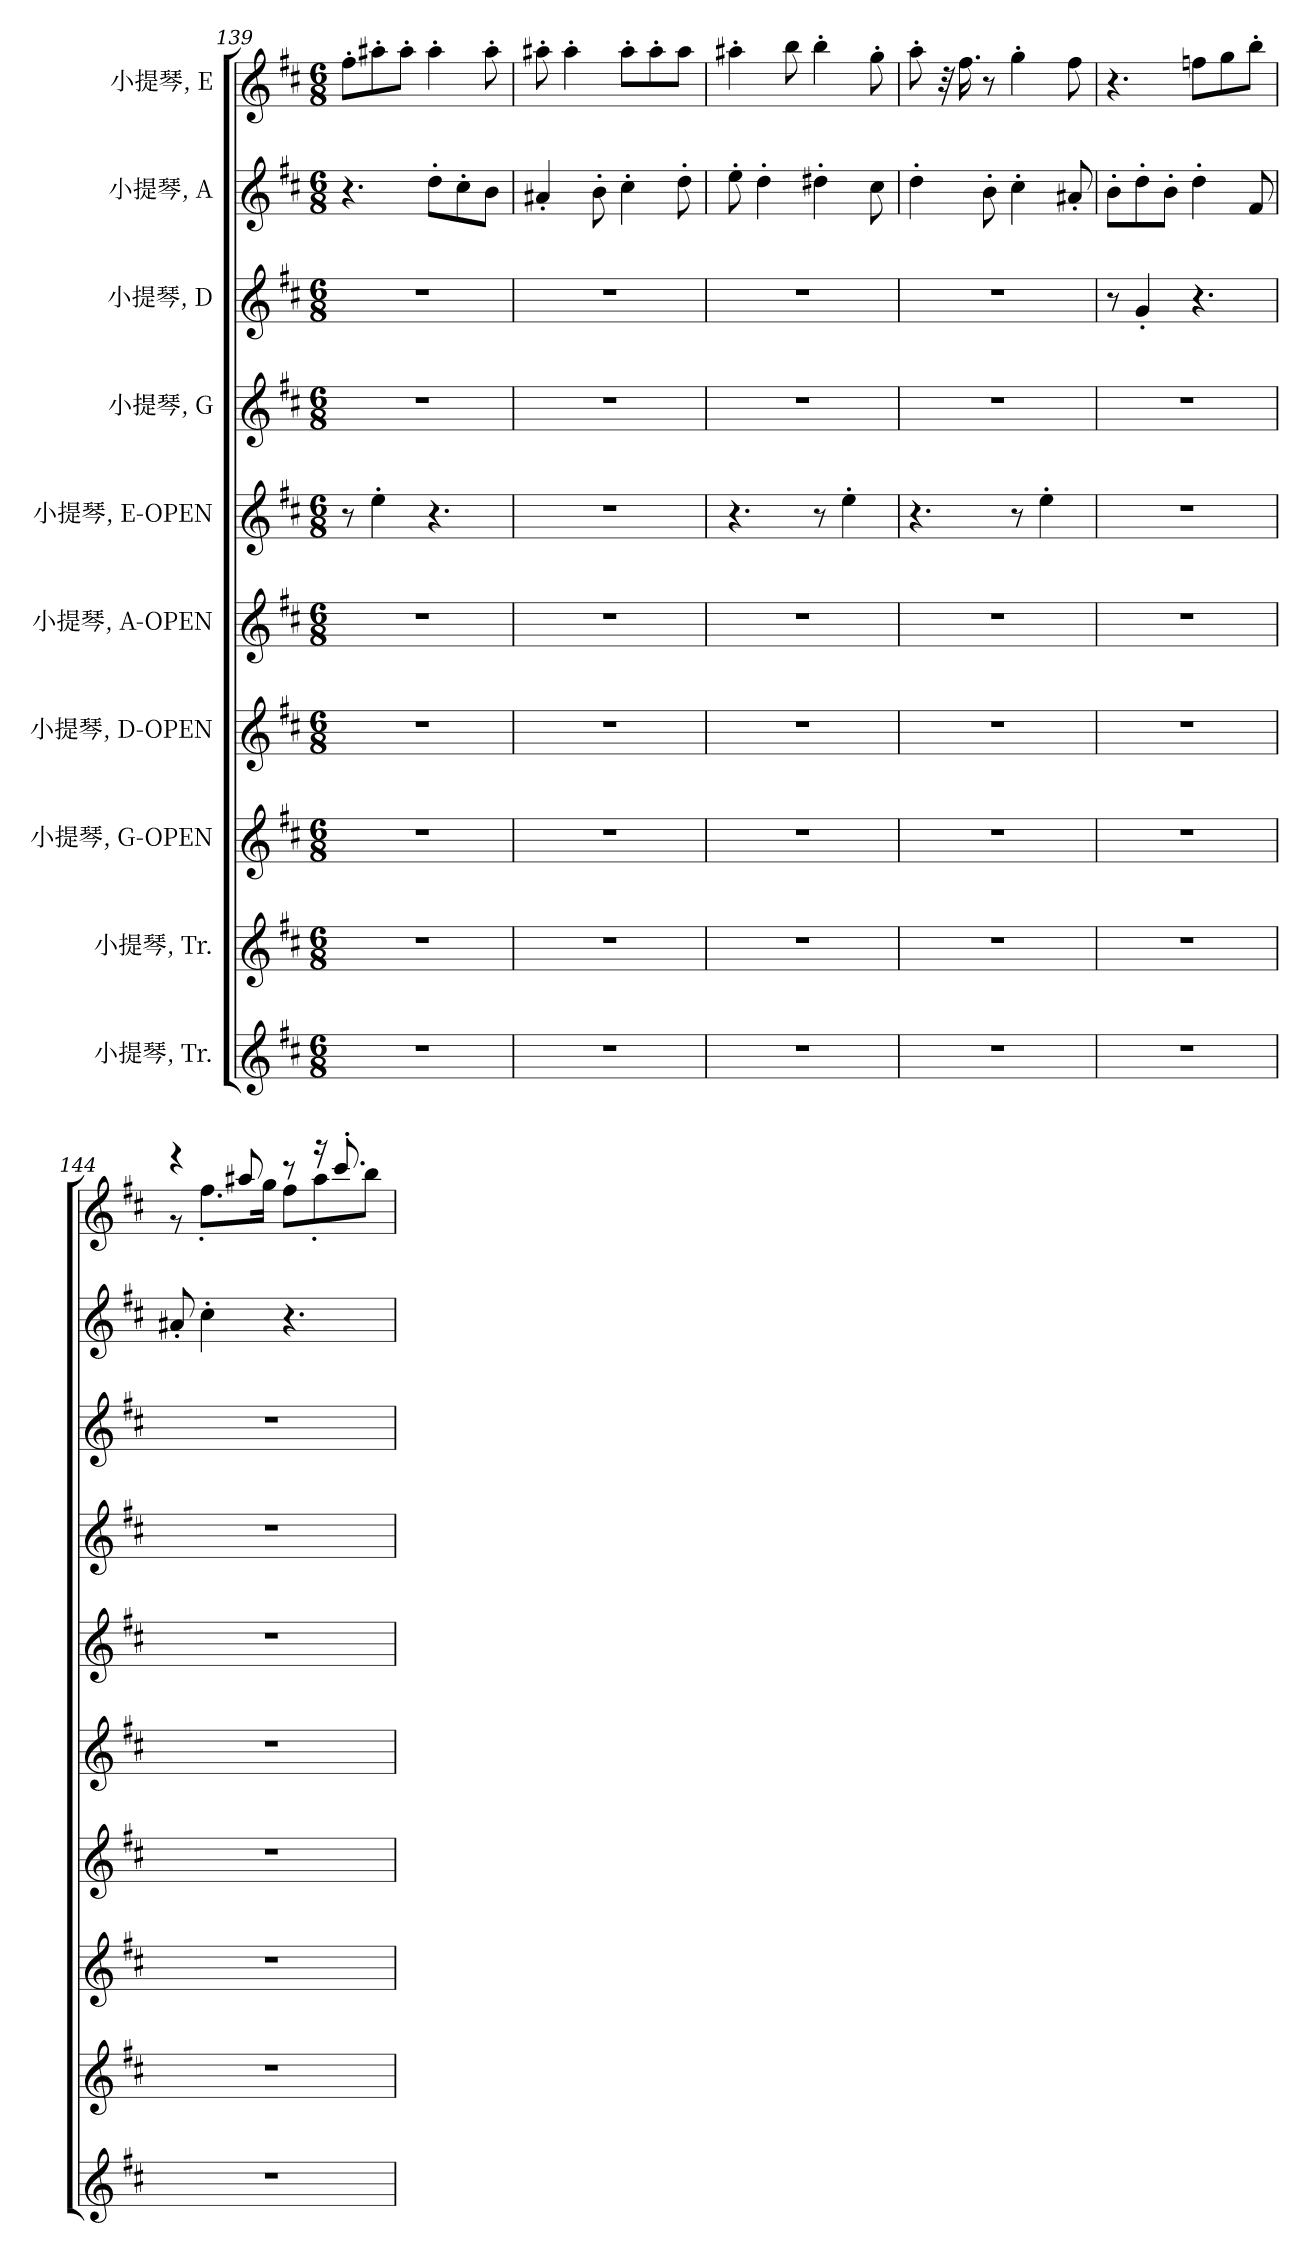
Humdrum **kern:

**kern	**kern	**kern	**kern	**kern	**kern	**kern	**kern	**kern	**kern
*part10	*part9	*part8	*part7	*part6	*part5	*part4	*part3	*part2	*part1
*staff10	*staff9	*staff8	*staff7	*staff6	*staff5	*staff4	*staff3	*staff2	*staff1
*I"小提琴, Tr.	*I"小提琴, Tr.	*I"小提琴, G-OPEN	*I"小提琴, D-OPEN	*I"小提琴, A-OPEN	*I"小提琴, E-OPEN	*I"小提琴, G	*I"小提琴, D	*I"小提琴, A	*I"小提琴, E
*clefG2	*clefG2	*clefG2	*clefG2	*clefG2	*clefG2	*clefG2	*clefG2	*clefG2	*clefG2
*k[f#c#]	*k[f#c#]	*k[f#c#]	*k[f#c#]	*k[f#c#]	*k[f#c#]	*k[f#c#]	*k[f#c#]	*k[f#c#]	*k[f#c#]
*M6/8	*M6/8	*M6/8	*M6/8	*M6/8	*M6/8	*M6/8	*M6/8	*M6/8	*M6/8
=139	=139	=139	=139	=139	=139	=139	=139	=139	=139
2.r	2.r	2.r	2.r	2.r	8r	2.r	2.r	4.r	8ff#'\L
.	.	.	.	.	4ee'\	.	.	.	8aa#X'\
.	.	.	.	.	.	.	.	.	8aa#'\J
.	.	.	.	.	4.r	.	.	8dd'\L	4aa#'\
.	.	.	.	.	.	.	.	8cc#'\	.
.	.	.	.	.	.	.	.	8b\J	8aa#'\
=140	=140	=140	=140	=140	=140	=140	=140	=140	=140
2.r	2.r	2.r	2.r	2.r	2.r	2.r	2.r	4a#X'/	8aa#X'\
.	.	.	.	.	.	.	.	.	4aa#'\
.	.	.	.	.	.	.	.	8b'\	.
.	.	.	.	.	.	.	.	4cc#'\	8aa#'\L
.	.	.	.	.	.	.	.	.	8aa#'\
.	.	.	.	.	.	.	.	8dd'\	8aa#\J
=141	=141	=141	=141	=141	=141	=141	=141	=141	=141
2.r	2.r	2.r	2.r	2.r	4.r	2.r	2.r	8ee'\	4aa#X'\
.	.	.	.	.	.	.	.	4dd'\	.
.	.	.	.	.	.	.	.	.	8bb\
.	.	.	.	.	8r	.	.	4dd#X'\	4bb'\
.	.	.	.	.	4ee'\	.	.	.	.
.	.	.	.	.	.	.	.	8cc#\	8gg'\
=142	=142	=142	=142	=142	=142	=142	=142	=142	=142
2.r	2.r	2.r	2.r	2.r	4.r	2.r	2.r	4dd'\	8aa'\
.	.	.	.	.	.	.	.	.	32r
.	.	.	.	.	.	.	.	.	16.ff#\
.	.	.	.	.	.	.	.	8b'\	8r
.	.	.	.	.	8r	.	.	4cc#'\	4gg'\
.	.	.	.	.	4ee'\	.	.	.	.
.	.	.	.	.	.	.	.	8a#X'/	8ff#\
!!LO:PB:g=z
=143	=143	=143	=143	=143	=143	=143	=143	=143	=143
2.r	2.r	2.r	2.r	2.r	2.r	2.r	8r	8b'\L	4.r
.	.	.	.	.	.	.	4g'/	8dd'\	.
.	.	.	.	.	.	.	.	8b'\J	.
.	.	.	.	.	.	.	4.r	4dd'\	8ffn\L
.	.	.	.	.	.	.	.	.	8gg\
.	.	.	.	.	.	.	.	8f#/	8bb'\J
=144	=144	=144	=144	=144	=144	=144	=144	=144	=144
*	*	*	*	*	*	*	*	*	*^
2.r	2.r	2.r	2.r	2.r	2.r	2.r	2.r	8a#X'/	4r	8r
.	.	.	.	.	.	.	.	4cc#'\	.	8.ff#'\L
.	.	.	.	.	.	.	.	.	8aa#X/	.
.	.	.	.	.	.	.	.	.	.	16gg\Jk
.	.	.	.	.	.	.	.	4.r	8r	8ff#\L
.	.	.	.	.	.	.	.	.	16r	8aa#'\
.	.	.	.	.	.	.	.	.	8.ccc#'/	.
.	.	.	.	.	.	.	.	.	.	8bb\J
*	*	*	*	*	*	*	*	*	*v	*v
=	=	=	=	=	=	=	=	=	=
*-	*-	*-	*-	*-	*-	*-	*-	*-	*-
